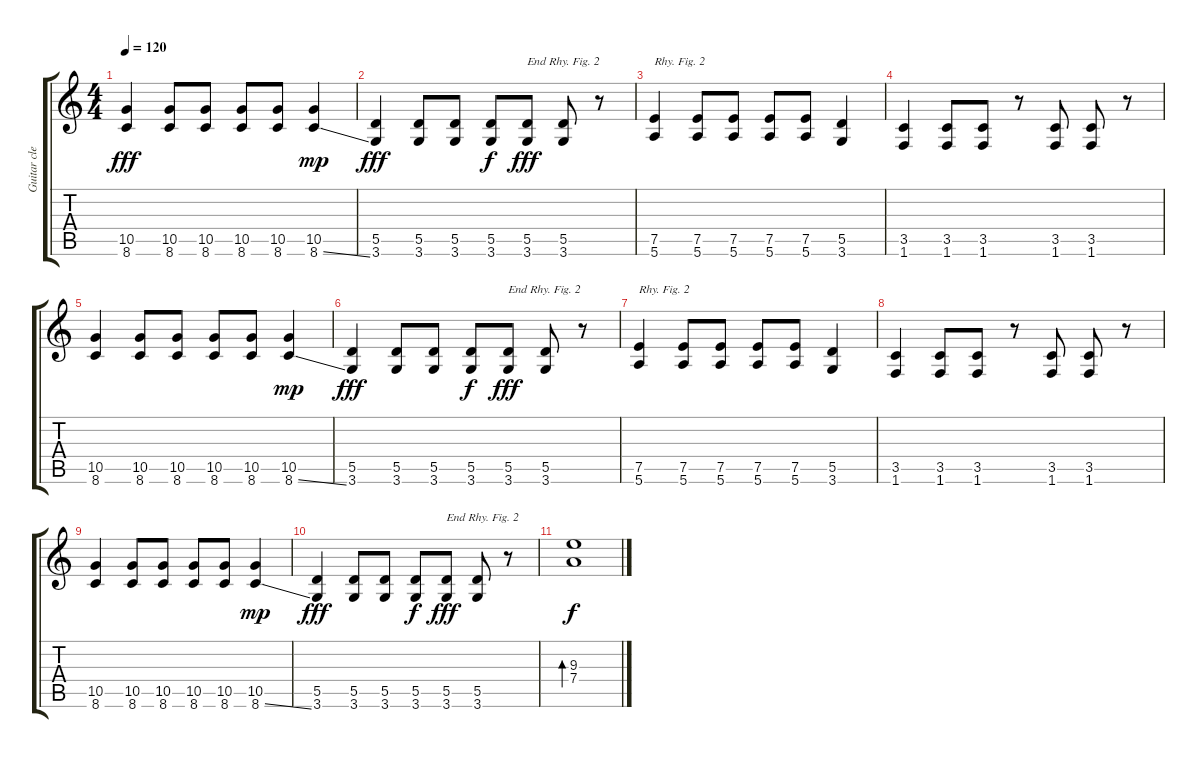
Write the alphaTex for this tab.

\track ("Guitar clean" "Guitar cle") {instrument electricguitarclean}
\staff {score tabs}
\tuning (E4 B3 G3 D3 A2 E2) {hide}
\ts (4 4)
\tempo 120
\clef g2
\ks c
(10.5 8.6).4{dy fff} (10.5 8.6).8 (10.5 8.6).8 (10.5 8.6).8 (10.5 8.6).8 (10.5 8.6{ss}).4{dy mp} |
(5.5 3.6).4{dy fff} (5.5 3.6).8 (5.5 3.6).8 (5.5 3.6).8{dy f} (5.5 3.6).8{txt "End Rhy. Fig. 2" dy fff} (5.5 3.6).8 r.8 |
(7.5 5.6).4{txt "Rhy. Fig. 2"} (7.5 5.6).8 (7.5 5.6).8 (7.5 5.6).8 (7.5 5.6).8 (5.5 3.6).4 |
(3.5 1.6).4 (3.5 1.6).8 (3.5 1.6).8 r.8 (3.5 1.6).8 (3.5 1.6).8 r.8 |
(10.5 8.6).4 (10.5 8.6).8 (10.5 8.6).8 (10.5 8.6).8 (10.5 8.6).8 (10.5 8.6{ss}).4{dy mp} |
(5.5 3.6).4{dy fff} (5.5 3.6).8 (5.5 3.6).8 (5.5 3.6).8{dy f} (5.5 3.6).8{txt "End Rhy. Fig. 2" dy fff} (5.5 3.6).8 r.8 |
(7.5 5.6).4{txt "Rhy. Fig. 2"} (7.5 5.6).8 (7.5 5.6).8 (7.5 5.6).8 (7.5 5.6).8 (5.5 3.6).4 |
(3.5 1.6).4 (3.5 1.6).8 (3.5 1.6).8 r.8 (3.5 1.6).8 (3.5 1.6).8 r.8 |
(10.5 8.6).4 (10.5 8.6).8 (10.5 8.6).8 (10.5 8.6).8 (10.5 8.6).8 (10.5 8.6{ss}).4{dy mp} |
(5.5 3.6).4{dy fff} (5.5 3.6).8 (5.5 3.6).8 (5.5 3.6).8{dy f} (5.5 3.6).8{txt "End Rhy. Fig. 2" dy fff} (5.5 3.6).8 r.8 |
(9.3 7.4).1{bd 30 dy f}
